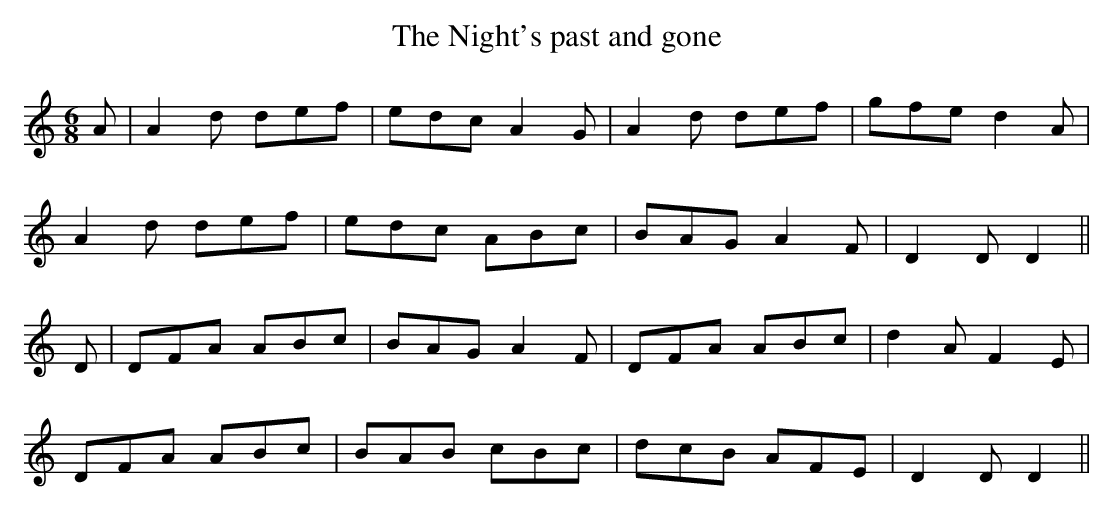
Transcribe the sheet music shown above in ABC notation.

X:1
T:Night's past and gone, The
M:6/8
L:1/8
K:Ddor
A|A2d def|edc A2G|A2d def|gfe d2A|
A2d def|edc ABc|BAG A2F|D2D D2||
D|DFA ABc|BAG A2F|DFA ABc|d2A F2E|
DFA ABc|BAB cBc|dcB AFE|D2D D2||
